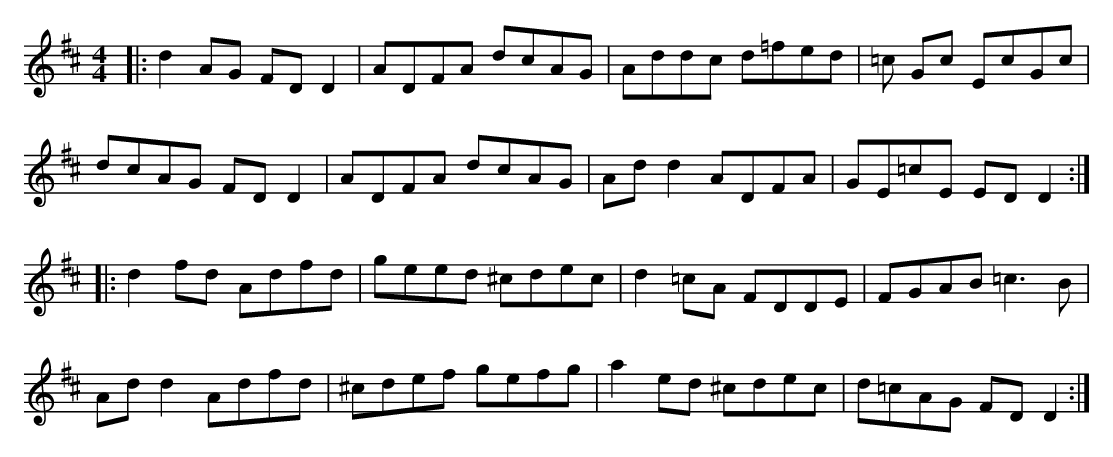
X:1
M:4/4
K:D
|:d2AG FD D2|ADFA dcAG|Addc d=fed|=c Gc EcGc|
dcAG FD D2|ADFA dcAG|Ad d2 ADFA|GE=cE EDD2:|
|:d2fd Adfd|geed ^cdec|d2=cA FDDE|FGAB =c3B|
Ad d2 Adfd|^cdef gefg|a2ed ^cdec|d=cAG FDD2:|
